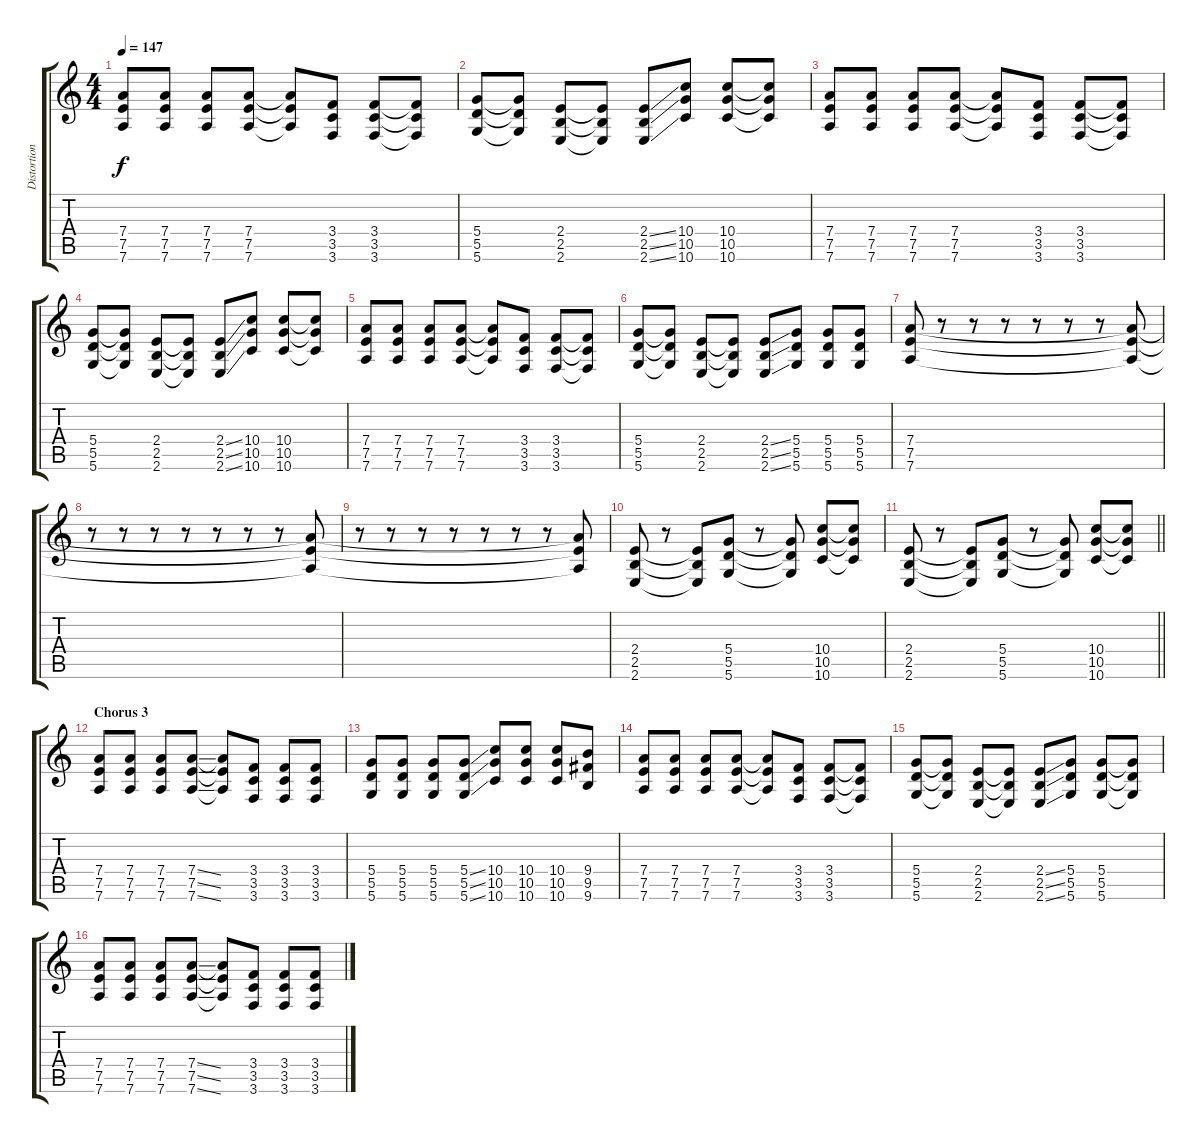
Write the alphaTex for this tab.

\track ("Distortion" "Distortion") {instrument distortionguitar}
\staff {score tabs}
\tuning (E4 B3 G3 D3 A2 D2) {hide}
\ts (4 4)
\tempo 147
\clef g2
\ks c
(7.4 7.5 7.6).8{dy f} (7.4 7.5 7.6).8 (7.4 7.5 7.6).8 (7.4 7.5 7.6).8 (7.4{t} 7.5{t} 7.6{t}).8 (3.4 3.5 3.6).8 (3.4 3.5 3.6).8 (3.4{t} 3.5{t} 3.6{t}).8 |
(5.4 5.5 5.6).8 (5.4{t} 5.5{t} 5.6{t}).8 (2.4 2.5 2.6).8 (2.4{t} 2.5{t} 2.6{t}).8 (2.4{ss} 2.5{ss} 2.6{ss}).8 (10.4 10.5 10.6).8 (10.4 10.5 10.6).8 (10.4{t} 10.5{t} 10.6{t}).8 |
(7.4 7.5 7.6).8 (7.4 7.5 7.6).8 (7.4 7.5 7.6).8 (7.4 7.5 7.6).8 (7.4{t} 7.5{t} 7.6{t}).8 (3.4 3.5 3.6).8 (3.4 3.5 3.6).8 (3.4{t} 3.5{t} 3.6{t}).8 |
(5.4 5.5 5.6).8 (5.4{t} 5.5{t} 5.6{t}).8 (2.4 2.5 2.6).8 (2.4{t} 2.5{t} 2.6{t}).8 (2.4{ss} 2.5{ss} 2.6{ss}).8 (10.4 10.5 10.6).8 (10.4 10.5 10.6).8 (10.4{t} 10.5{t} 10.6{t}).8 |
(7.4 7.5 7.6).8 (7.4 7.5 7.6).8 (7.4 7.5 7.6).8 (7.4 7.5 7.6).8 (7.4{t} 7.5{t} 7.6{t}).8 (3.4 3.5 3.6).8 (3.4 3.5 3.6).8 (3.4{t} 3.5{t} 3.6{t}).8 |
(5.4 5.5 5.6).8 (5.4{t} 5.5{t} 5.6{t}).8 (2.4 2.5 2.6).8 (2.4{t} 2.5{t} 2.6{t}).8 (2.4{ss} 2.5{ss} 2.6{ss}).8 (5.4 5.5 5.6).8 (5.4 5.5 5.6).8 (5.4 5.5 5.6).8 |
(7.4 7.5 7.6).8 r.8 r.8 r.8 r.8 r.8 r.8 (7.4{t} 7.5{t} 7.6{t}).8 |
r.8 r.8 r.8 r.8 r.8 r.8 r.8 (7.4{t} 7.5{t} 7.6{t}).8 |
r.8 r.8 r.8 r.8 r.8 r.8 r.8 (7.4{t} 7.5{t} 7.6{t}).8 |
(2.4 2.5 2.6).8 r.8 (2.4{t} 2.5{t} 2.6{t}).8 (5.4 5.5 5.6).8 r.8 (5.4{t} 5.5{t} 5.6{t}).8 (10.4 10.5 10.6).8 (10.4{t} 10.5{t} 10.6{t}).8 |
\barLineRight lightlight
(2.4 2.5 2.6).8 r.8 (2.4{t} 2.5{t} 2.6{t}).8 (5.4 5.5 5.6).8 r.8 (5.4{t} 5.5{t} 5.6{t}).8 (10.4 10.5 10.6).8 (10.4{t} 10.5{t} 10.6{t}).8 |
\section ("" "Chorus 3")
(7.4 7.5 7.6).8 (7.4 7.5 7.6).8 (7.4 7.5 7.6).8 (7.4{ss} 7.5{ss} 7.6{ss}).8 (7.4{t} 7.5{t} 7.6{t}).8 (3.4 3.5 3.6).8 (3.4 3.5 3.6).8 (3.4 3.5 3.6).8 |
(5.4 5.5 5.6).8 (5.4 5.5 5.6).8 (5.4 5.5 5.6).8 (5.4{ss} 5.5{ss} 5.6{ss}).8 (10.4 10.5 10.6).8 (10.4 10.5 10.6).8 (10.4 10.5 10.6).8 (9.4 9.5 9.6).8 |
(7.4 7.5 7.6).8 (7.4 7.5 7.6).8 (7.4 7.5 7.6).8 (7.4 7.5 7.6).8 (7.4{t} 7.5{t} 7.6{t}).8 (3.4 3.5 3.6).8 (3.4 3.5 3.6).8 (3.4{t} 3.5{t} 3.6{t}).8 |
(5.4 5.5 5.6).8 (5.4{t} 5.5{t} 5.6{t}).8 (2.4 2.5 2.6).8 (2.4{t} 2.5{t} 2.6{t}).8 (2.4{ss} 2.5{ss} 2.6{ss}).8 (5.4 5.5 5.6).8 (5.4 5.5 5.6).8 (5.4{t} 5.5{t} 5.6{t}).8 |
(7.4 7.5 7.6).8 (7.4 7.5 7.6).8 (7.4 7.5 7.6).8 (7.4{ss} 7.5{ss} 7.6{ss}).8 (7.4{t} 7.5{t} 7.6{t}).8 (3.4 3.5 3.6).8 (3.4 3.5 3.6).8 (3.4 3.5 3.6).8
